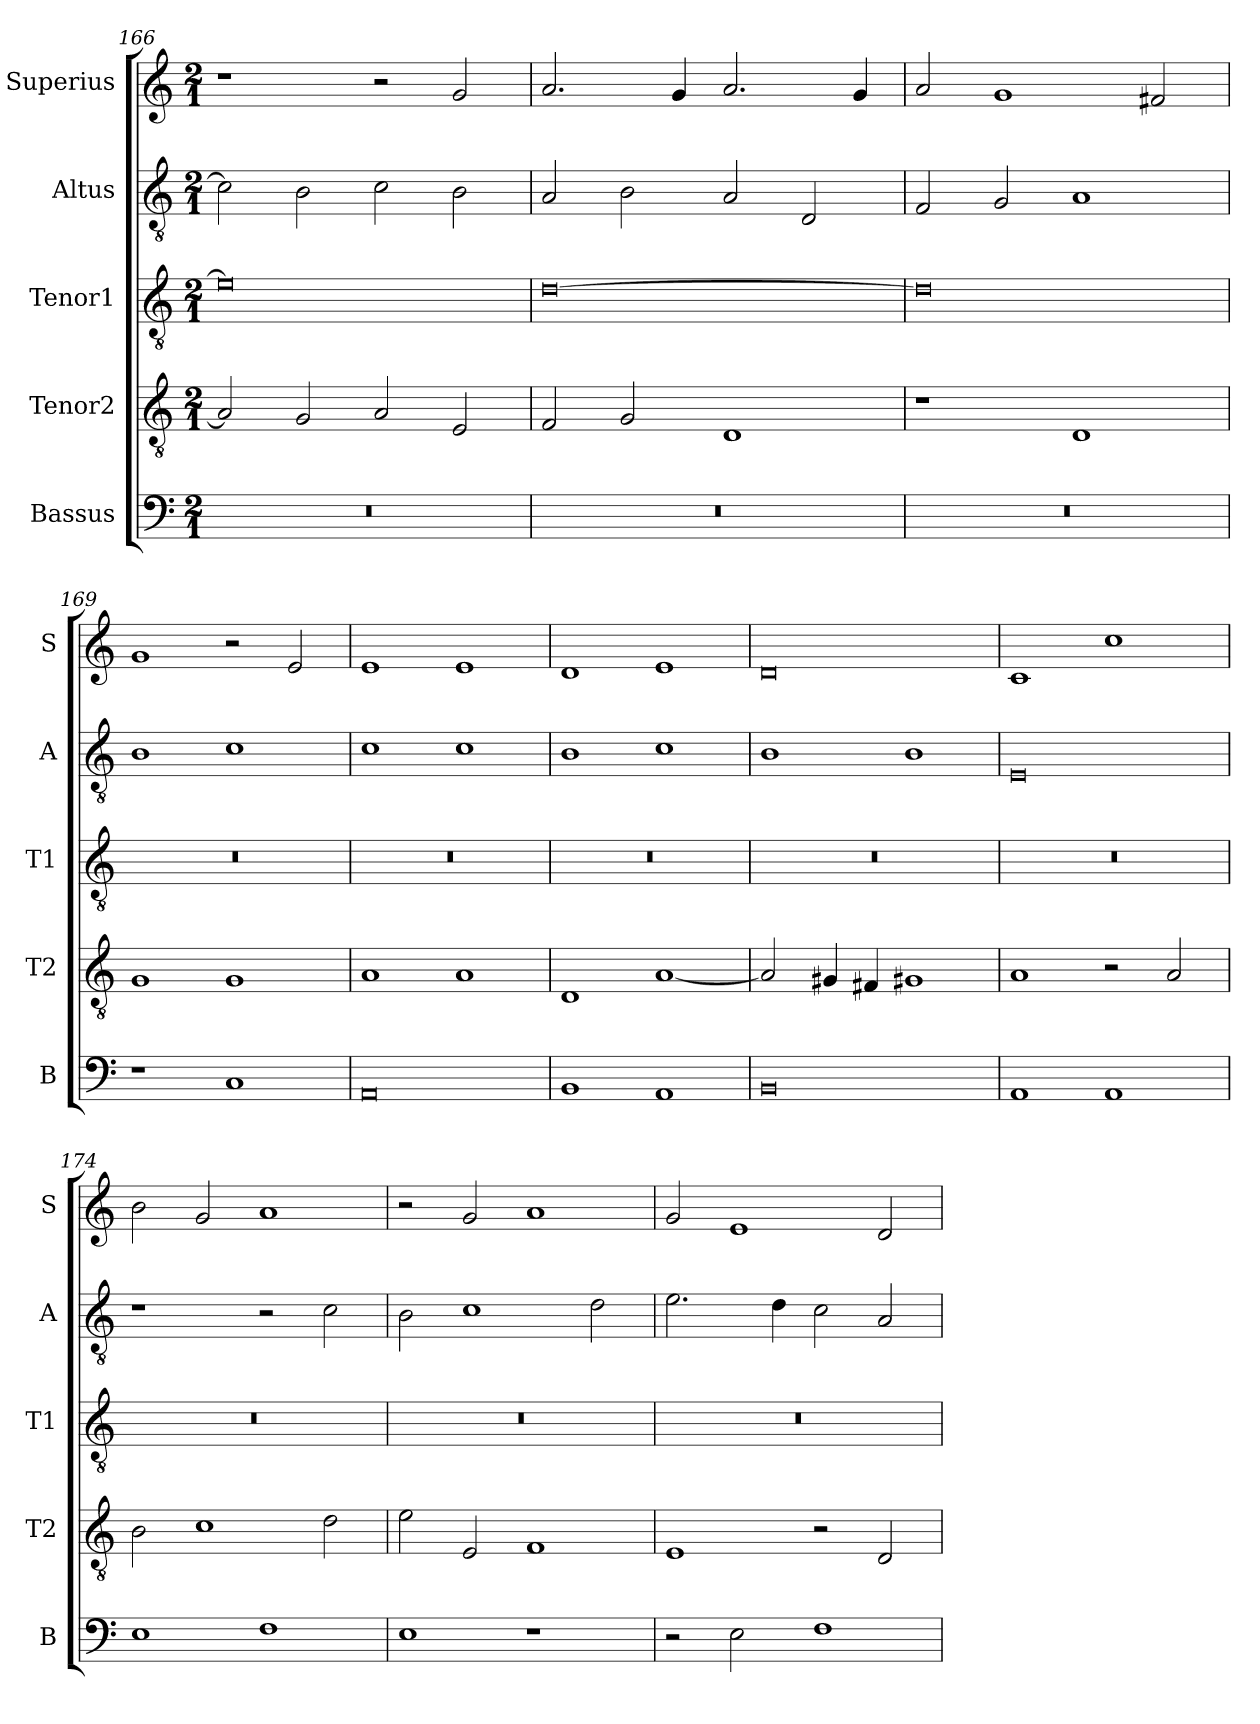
**kern	**kern	**kern	**kern	**kern
*part5	*part4	*part3	*part2	*part1
*staff5	*staff4	*staff3	*staff2	*staff1
*I"Bassus	*I"Tenor2	*I"Tenor1	*I"Altus	*I"Superius
*I'B	*I'T2	*I'T1	*I'A	*I'S
*clefF4	*clefGv2	*clefGv2	*clefGv2	*clefG2
*k[]	*k[]	*k[]	*k[]	*k[]
*M2/1	*M2/1	*M2/1	*M2/1	*M2/1
=166	=166	=166	=166	=166
0r	2A/]	0e]	2c\]	1r
.	2G/	.	2B\	.
.	2A/	.	2c\	2r
.	2E/	.	2B\	2g/
=167	=167	=167	=167	=167
0r	2F/	[0d	2A/	2.a/
.	2G/	.	2B\	.
.	.	.	.	4g/
.	1D	.	2A/	2.a/
.	.	.	2D/	.
.	.	.	.	4g/
=168	=168	=168	=168	=168
0r	1r	0d]	2F/	2a/
.	.	.	2G/	1g
.	1D	.	1A	.
.	.	.	.	2f#X/
=169	=169	=169	=169	=169
1r	1G	0r	1B	1g
1C	1G	.	1c	2r
.	.	.	.	2e/
=170	=170	=170	=170	=170
0AA	1A	0r	1c	1e
.	1A	.	1c	1e
=171	=171	=171	=171	=171
1BB	1D	0r	1B	1d
1AA	[1A	.	1c	1e
=172	=172	=172	=172	=172
0BB	2A/]	0r	1B	0d
.	4G#X/	.	.	.
.	4F#X/	.	.	.
.	1G#X	.	1B	.
=173	=173	=173	=173	=173
1AA	1A	0r	0E	1c
1AA	2r	.	.	1cc
.	2A/	.	.	.
=174	=174	=174	=174	=174
1E	2B\	0r	1r	2b\
.	1c	.	.	2g/
1F	.	.	2r	1a
.	2d\	.	2c\	.
=175	=175	=175	=175	=175
1E	2e\	0r	2B\	2r
.	2E/	.	1c	2g/
1r	1F	.	.	1a
.	.	.	2d\	.
=176	=176	=176	=176	=176
2r	1E	0r	2.e\	2g/
2E\	.	.	.	1e
.	.	.	4d\	.
1F	2r	.	2c\	.
.	2D/	.	2A/	2d/
=	=	=	=	=
*-	*-	*-	*-	*-
